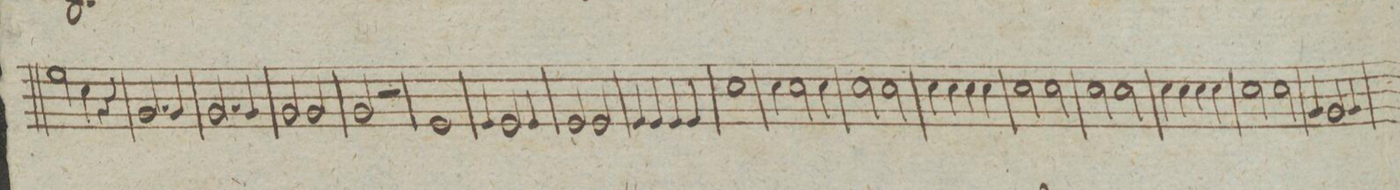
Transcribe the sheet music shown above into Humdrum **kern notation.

**kern	**dynam
*I"Corno 2do in C:	*
*clefG2	*
*k[]	*
*met(c|)	*
*M4/4	*
2ee\	.
4cc\	.
4r	.
=130	=130
2.g/	.
4g/	.
=131	=131
2.g/	.
4g/	.
=132	=132
2g/	.
2g/	.
=133	=133
2g/	.
2r	.
=134	=134
1e/	.
=135	=135
1ryy	.
=136	=136
4e/	.
2e/	.
4e/	.
=137	=137
2e/	.
2e/	.
=138	=138
4e/	.
4e/	.
4e/	.
4e/	.
=139	=139
1cc\	.
=140	=140
4cc\	.
2cc\	.
4cc\	.
=141	=141
2cc\	.
2cc\	.
=142	=142
4cc\	.
4cc\	.
4cc\	.
4cc\	.
=143	=143
2cc\	.
2cc\	.
=144	=144
2cc\	.
2cc\	.
=145	=145
4cc\	.
4cc\	.
4cc\	.
4cc\	.
=146	=146
2cc\	.
2cc\	.
=147	=147
4g/	.
2g/	.
4g/	.
=148	=148
*-	*-
